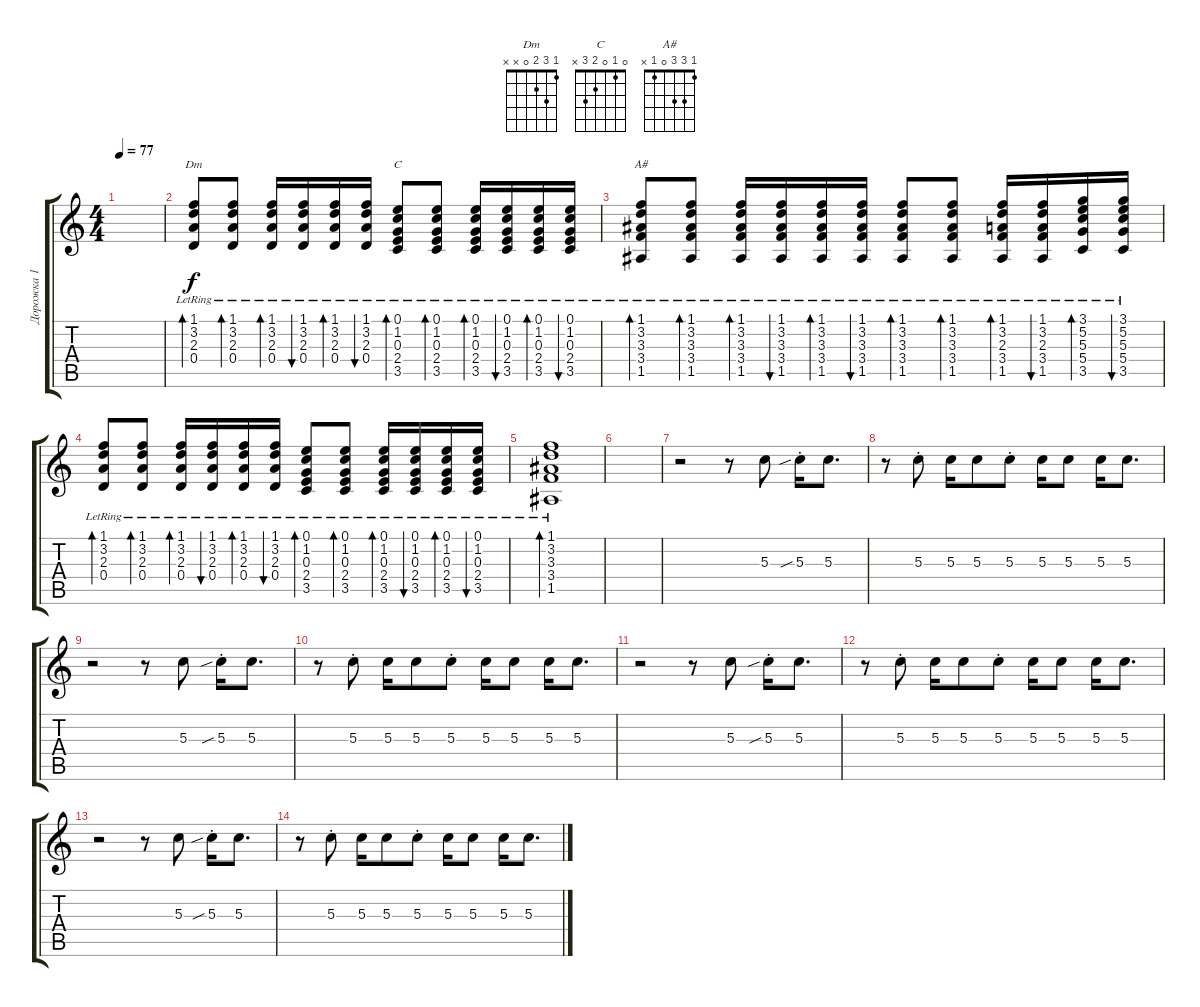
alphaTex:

\track ("Дорожка 1" "Дорожка 1") {instrument acousticguitarsteel}
\staff {score tabs}
\tuning (E4 B3 G3 D3 A2 E2) {hide}
\chord ("Dm" 1 3 2 0 x x)
\chord ("C" 0 1 0 2 3 x)
\chord ("A#" 1 3 3 0 1 x)
\ts (4 4)
\tempo 77
\clef g2
\ks c
|
(1.1{lr} 3.2{lr} 2.3{lr} 0.4{lr}).8{bd 60 ch "Dm" volume 5 instrument acousticguitarsteel} (1.1{lr} 3.2{lr} 2.3{lr} 0.4{lr}).8{bd 60} (1.1{lr} 3.2{lr} 2.3{lr} 0.4{lr}).16{bd 60} (1.1{lr} 3.2{lr} 2.3{lr} 0.4{lr}).16{bu 60} (1.1{lr} 3.2{lr} 2.3{lr} 0.4{lr}).16{bd 60} (1.1{lr} 3.2{lr} 2.3{lr} 0.4{lr}).16{bu 60} (0.1{lr} 1.2{lr} 0.3{lr} 2.4{lr} 3.5{lr}).8{bd 60 ch "C"} (0.1{lr} 1.2{lr} 0.3{lr} 2.4{lr} 3.5{lr}).8{bd 60} (0.1{lr} 1.2{lr} 0.3{lr} 2.4{lr} 3.5{lr}).16{bd 60} (0.1{lr} 1.2{lr} 0.3{lr} 2.4{lr} 3.5{lr}).16{bu 60} (0.1{lr} 1.2{lr} 0.3{lr} 2.4{lr} 3.5{lr}).16{bd 60} (0.1{lr} 1.2{lr} 0.3{lr} 2.4{lr} 3.5{lr}).16{bu 60} |
(1.1{lr} 3.2{lr} 3.3{lr} 3.4{lr} 1.5{lr}).8{bd 60 ch "A#"} (1.1{lr} 3.2{lr} 3.3{lr} 3.4{lr} 1.5{lr}).8{bd 60} (1.1{lr} 3.2{lr} 3.3{lr} 3.4{lr} 1.5{lr}).16{bd 60} (1.1{lr} 3.2{lr} 3.3{lr} 3.4{lr} 1.5{lr}).16{bu 60} (1.1{lr} 3.2{lr} 3.3{lr} 3.4{lr} 1.5{lr}).16{bd 60} (1.1{lr} 3.2{lr} 3.3{lr} 3.4{lr} 1.5{lr}).16{bu 60} (1.1{lr} 3.2{lr} 3.3{lr} 3.4{lr} 1.5{lr}).8{bd 60} (1.1{lr} 3.2{lr} 3.3{lr} 3.4{lr} 1.5{lr}).8{bd 60} (1.1{lr} 3.2{lr} 2.3{lr} 3.4{lr} 1.5{lr}).16{bd 60} (1.1{lr} 3.2{lr} 2.3{lr} 3.4{lr} 1.5{lr}).16{bu 60} (3.1{lr} 5.2{lr} 5.3{lr} 5.4{lr} 3.5{lr}).16{bd 60} (3.1{lr} 5.2{lr} 5.3{lr} 5.4{lr} 3.5{lr}).16{bu 60} |
(1.1{lr} 3.2{lr} 2.3{lr} 0.4{lr}).8{bd 60} (1.1{lr} 3.2{lr} 2.3{lr} 0.4{lr}).8{bd 60} (1.1{lr} 3.2{lr} 2.3{lr} 0.4{lr}).16{bd 60} (1.1{lr} 3.2{lr} 2.3{lr} 0.4{lr}).16{bu 60} (1.1{lr} 3.2{lr} 2.3{lr} 0.4{lr}).16{bd 60} (1.1{lr} 3.2{lr} 2.3{lr} 0.4{lr}).16{bu 60} (0.1{lr} 1.2{lr} 0.3{lr} 2.4{lr} 3.5{lr}).8{bd 60} (0.1{lr} 1.2{lr} 0.3{lr} 2.4{lr} 3.5{lr}).8{bd 60} (0.1{lr} 1.2{lr} 0.3{lr} 2.4{lr} 3.5{lr}).16{bd 60} (0.1{lr} 1.2{lr} 0.3{lr} 2.4{lr} 3.5{lr}).16{bu 60} (0.1{lr} 1.2{lr} 0.3{lr} 2.4{lr} 3.5{lr}).16{bd 60} (0.1{lr} 1.2{lr} 0.3{lr} 2.4{lr} 3.5{lr}).16{bu 60} |
(1.1{lr} 3.2{lr} 3.3{lr} 3.4{lr} 1.5{lr}).1{bd 60} |
|
r.2{volume 8 instrument lead5charang} r.8 5.3.8 5.3{sib st}.16 5.3.8{d} |
r.8 5.3{st}.8 5.3.16 5.3.8 5.3{st}.8 5.3.16 5.3.8 5.3.16 5.3.8{d} |
r.2 r.8 5.3.8 5.3{sib st}.16 5.3.8{d} |
r.8 5.3{st}.8 5.3.16 5.3.8 5.3{st}.8 5.3.16 5.3.8 5.3.16 5.3.8{d} |
r.2 r.8 5.3.8 5.3{sib st}.16 5.3.8{d} |
r.8 5.3{st}.8 5.3.16 5.3.8 5.3{st}.8 5.3.16 5.3.8 5.3.16 5.3.8{d} |
r.2 r.8 5.3.8 5.3{sib st}.16 5.3.8{d} |
r.8 5.3{st}.8 5.3.16 5.3.8 5.3{st}.8 5.3.16 5.3.8 5.3.16 5.3.8{d}
